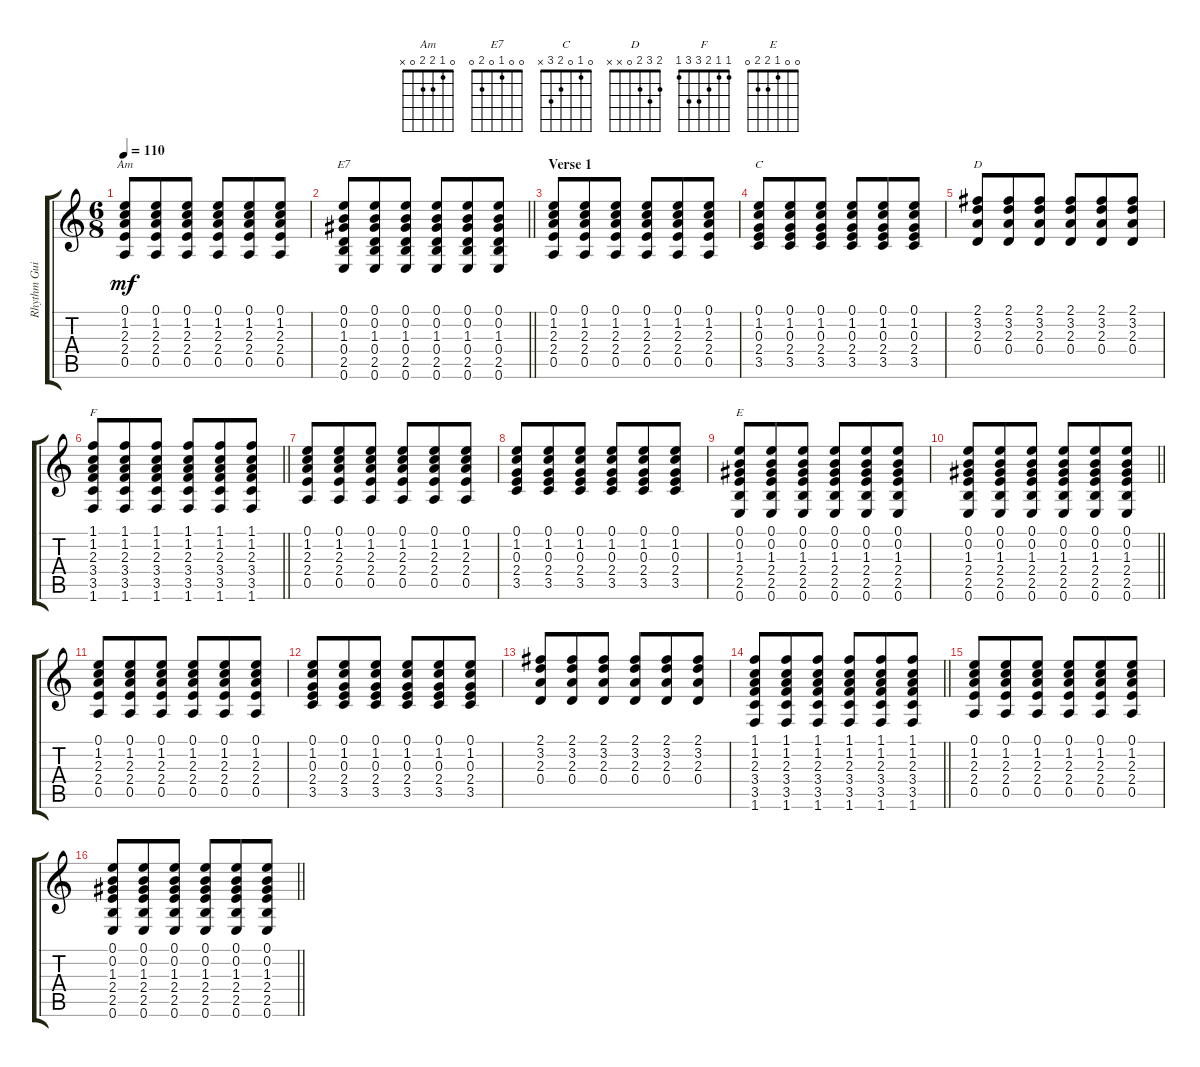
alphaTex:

\track ("Rhythm Guitar" "Rhythm Gui") {instrument distortionguitar}
\staff {score tabs}
\tuning (E4 B3 G3 D3 A2 E2) {hide}
\chord ("Am" 0 1 2 2 0 x)
\chord ("E7" 0 0 1 0 2 0)
\chord ("C" 0 1 0 2 3 x)
\chord ("D" 2 3 2 0 x x)
\chord ("F" 1 1 2 3 3 1)
\chord ("E" 0 0 1 2 2 0)
\ts (6 8)
\tempo 110
\clef g2
\ks c
(0.1 1.2 2.3 2.4 0.5).8{ch "Am" dy mf} (0.1 1.2 2.3 2.4 0.5).8 (0.1 1.2 2.3 2.4 0.5).8 (0.1 1.2 2.3 2.4 0.5).8 (0.1 1.2 2.3 2.4 0.5).8 (0.1 1.2 2.3 2.4 0.5).8 |
\barLineRight lightlight
(0.1 0.2 1.3 0.4 2.5 0.6).8{ch "E7"} (0.1 0.2 1.3 0.4 2.5 0.6).8 (0.1 0.2 1.3 0.4 2.5 0.6).8 (0.1 0.2 1.3 0.4 2.5 0.6).8 (0.1 0.2 1.3 0.4 2.5 0.6).8 (0.1 0.2 1.3 0.4 2.5 0.6).8 |
\section ("" "Verse 1")
(0.1 1.2 2.3 2.4 0.5).8 (0.1 1.2 2.3 2.4 0.5).8 (0.1 1.2 2.3 2.4 0.5).8 (0.1 1.2 2.3 2.4 0.5).8 (0.1 1.2 2.3 2.4 0.5).8 (0.1 1.2 2.3 2.4 0.5).8 |
(0.1 1.2 0.3 2.4 3.5).8{ch "C"} (0.1 1.2 0.3 2.4 3.5).8 (0.1 1.2 0.3 2.4 3.5).8 (0.1 1.2 0.3 2.4 3.5).8 (0.1 1.2 0.3 2.4 3.5).8 (0.1 1.2 0.3 2.4 3.5).8 |
(2.1 3.2 2.3 0.4).8{ch "D"} (2.1 3.2 2.3 0.4).8 (2.1 3.2 2.3 0.4).8 (2.1 3.2 2.3 0.4).8 (2.1 3.2 2.3 0.4).8 (2.1 3.2 2.3 0.4).8 |
\barLineRight lightlight
(1.1 1.2 2.3 3.4 3.5 1.6).8{ch "F"} (1.1 1.2 2.3 3.4 3.5 1.6).8 (1.1 1.2 2.3 3.4 3.5 1.6).8 (1.1 1.2 2.3 3.4 3.5 1.6).8 (1.1 1.2 2.3 3.4 3.5 1.6).8 (1.1 1.2 2.3 3.4 3.5 1.6).8 |
\section ("" "")
(0.1 1.2 2.3 2.4 0.5).8 (0.1 1.2 2.3 2.4 0.5).8 (0.1 1.2 2.3 2.4 0.5).8 (0.1 1.2 2.3 2.4 0.5).8 (0.1 1.2 2.3 2.4 0.5).8 (0.1 1.2 2.3 2.4 0.5).8 |
(0.1 1.2 0.3 2.4 3.5).8 (0.1 1.2 0.3 2.4 3.5).8 (0.1 1.2 0.3 2.4 3.5).8 (0.1 1.2 0.3 2.4 3.5).8 (0.1 1.2 0.3 2.4 3.5).8 (0.1 1.2 0.3 2.4 3.5).8 |
(0.1 0.2 1.3 2.4 2.5 0.6).8{ch "E"} (0.1 0.2 1.3 2.4 2.5 0.6).8 (0.1 0.2 1.3 2.4 2.5 0.6).8 (0.1 0.2 1.3 2.4 2.5 0.6).8 (0.1 0.2 1.3 2.4 2.5 0.6).8 (0.1 0.2 1.3 2.4 2.5 0.6).8 |
\barLineRight lightlight
(0.1 0.2 1.3 2.4 2.5 0.6).8 (0.1 0.2 1.3 2.4 2.5 0.6).8 (0.1 0.2 1.3 2.4 2.5 0.6).8 (0.1 0.2 1.3 2.4 2.5 0.6).8 (0.1 0.2 1.3 2.4 2.5 0.6).8 (0.1 0.2 1.3 2.4 2.5 0.6).8 |
\section ("" "")
(0.1 1.2 2.3 2.4 0.5).8 (0.1 1.2 2.3 2.4 0.5).8 (0.1 1.2 2.3 2.4 0.5).8 (0.1 1.2 2.3 2.4 0.5).8 (0.1 1.2 2.3 2.4 0.5).8 (0.1 1.2 2.3 2.4 0.5).8 |
(0.1 1.2 0.3 2.4 3.5).8 (0.1 1.2 0.3 2.4 3.5).8 (0.1 1.2 0.3 2.4 3.5).8 (0.1 1.2 0.3 2.4 3.5).8 (0.1 1.2 0.3 2.4 3.5).8 (0.1 1.2 0.3 2.4 3.5).8 |
(2.1 3.2 2.3 0.4).8 (2.1 3.2 2.3 0.4).8 (2.1 3.2 2.3 0.4).8 (2.1 3.2 2.3 0.4).8 (2.1 3.2 2.3 0.4).8 (2.1 3.2 2.3 0.4).8 |
\barLineRight lightlight
(1.1 1.2 2.3 3.4 3.5 1.6).8 (1.1 1.2 2.3 3.4 3.5 1.6).8 (1.1 1.2 2.3 3.4 3.5 1.6).8 (1.1 1.2 2.3 3.4 3.5 1.6).8 (1.1 1.2 2.3 3.4 3.5 1.6).8 (1.1 1.2 2.3 3.4 3.5 1.6).8 |
\section ("" "")
(0.1 1.2 2.3 2.4 0.5).8 (0.1 1.2 2.3 2.4 0.5).8 (0.1 1.2 2.3 2.4 0.5).8 (0.1 1.2 2.3 2.4 0.5).8 (0.1 1.2 2.3 2.4 0.5).8 (0.1 1.2 2.3 2.4 0.5).8 |
\barLineRight lightlight
(0.1 0.2 1.3 2.4 2.5 0.6).8 (0.1 0.2 1.3 2.4 2.5 0.6).8 (0.1 0.2 1.3 2.4 2.5 0.6).8 (0.1 0.2 1.3 2.4 2.5 0.6).8 (0.1 0.2 1.3 2.4 2.5 0.6).8 (0.1 0.2 1.3 2.4 2.5 0.6).8
